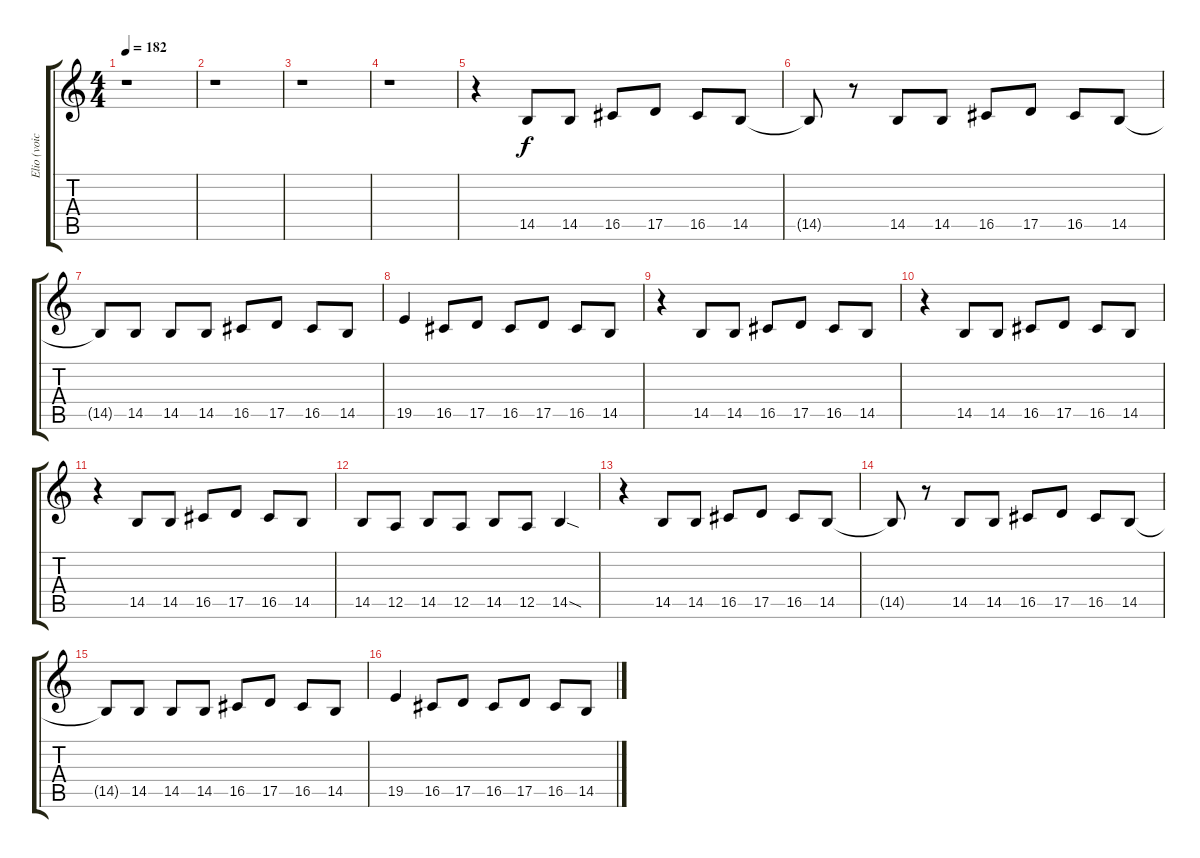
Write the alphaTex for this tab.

\track ("Elio (voice)" "Elio (voic") {instrument clarinet}
\staff {score tabs}
\tuning (E4 B3 G3 D3 A2 E2) {hide}
\ts (4 4)
\tempo 182
\clef g2
\ks c
r.1{dy f} |
r.1 |
r.1 |
r.1 |
r.4 14.5.8 14.5.8 16.5.8 17.5.8 16.5.8 14.5.8 |
14.5{t}.8 r.8 14.5.8 14.5.8 16.5.8 17.5.8 16.5.8 14.5.8 |
14.5{t}.8 14.5.8 14.5.8 14.5.8 16.5.8 17.5.8 16.5.8 14.5.8 |
19.5.4 16.5.8 17.5.8 16.5.8 17.5.8 16.5.8 14.5.8 |
r.4 14.5.8 14.5.8 16.5.8 17.5.8 16.5.8 14.5.8 |
r.4 14.5.8 14.5.8 16.5.8 17.5.8 16.5.8 14.5.8 |
r.4 14.5.8 14.5.8 16.5.8 17.5.8 16.5.8 14.5.8 |
14.5.8 12.5.8 14.5.8 12.5.8 14.5.8 12.5.8 14.5{sod}.4 |
r.4 14.5.8 14.5.8 16.5.8 17.5.8 16.5.8 14.5.8 |
14.5{t}.8 r.8 14.5.8 14.5.8 16.5.8 17.5.8 16.5.8 14.5.8 |
14.5{t}.8 14.5.8 14.5.8 14.5.8 16.5.8 17.5.8 16.5.8 14.5.8 |
19.5.4 16.5.8 17.5.8 16.5.8 17.5.8 16.5.8 14.5.8
